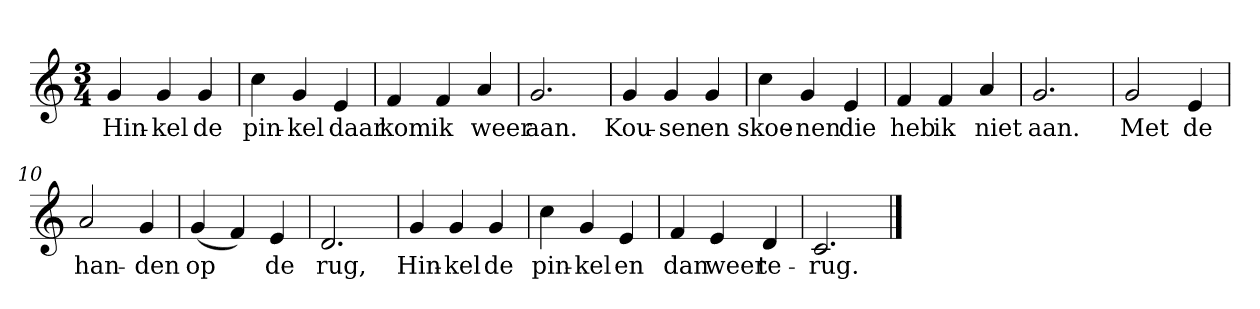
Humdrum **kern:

**kern	**text
*part1	*part1
*staff1	*staff1
*clefG2	*
*k[]	*
*C:	*
*M3/4	*
*MM120	*
=1	=1
4g	Hin-
4g	-kel
4g	de
=2	=2
4cc	pin-
4g	-kel
4e	daar
=3	=3
4f	kom
4f	ik
4a	weer
=4	=4
2.g	aan.
=5	=5
4g	Kou-
4g	-sen
4g	en
=6	=6
4cc	skoe-
4g	-nen
4e	die
=7	=7
4f	heb
4f	ik
4a	niet
=8	=8
2.g	aan.
=9	=9
2g	Met
4e	de
=10	=10
2a	han-
4g	-den
=11	=11
(4g	op
4f)	.
4e	de
=12	=12
2.d	rug,
=13	=13
4g	Hin-
4g	-kel
4g	de
=14	=14
4cc	pin-
4g	-kel
4e	en
=15	=15
4f	dan
4e	weer
4d	te-
=16	=16
2.c	-rug.
==	==
*-	*-
